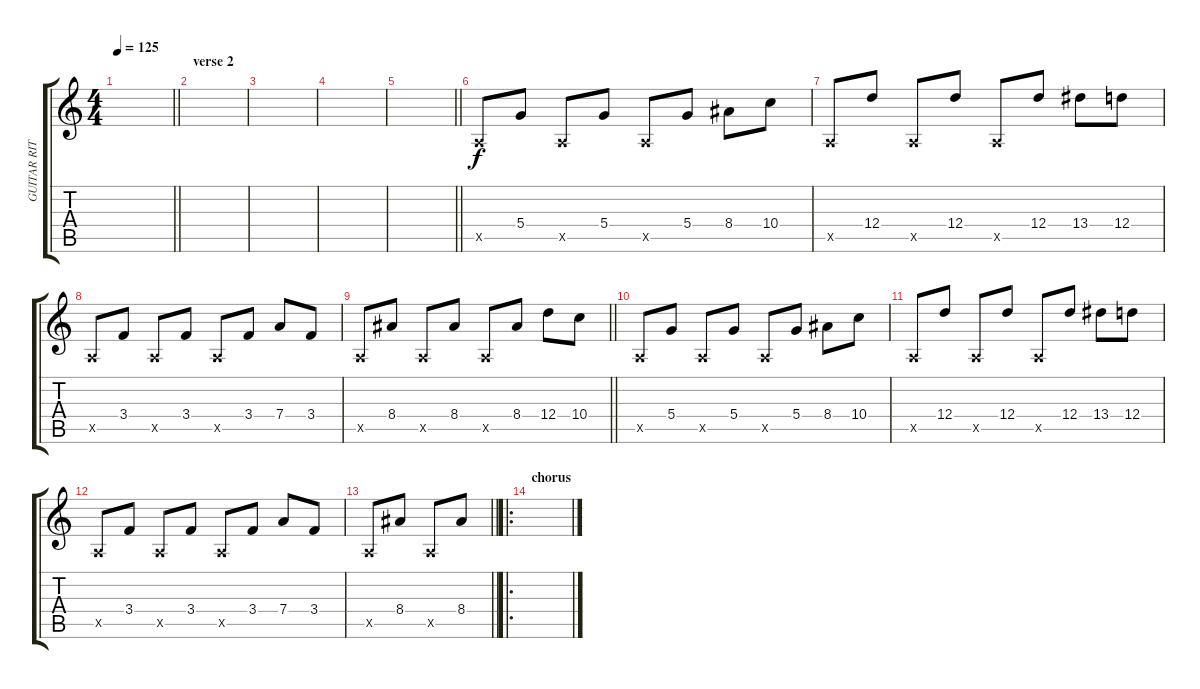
\track ("GUITAR RITE" "GUITAR RIT") {instrument distortionguitar}
\staff {score tabs}
\tuning (E4 B3 G3 D3 A2 D2) {hide}
\ts (4 4)
\tempo 125
\clef g2
\barLineRight lightlight
\ks c
|
\section ("" "verse 2")
|
|
|
\barLineRight lightlight
|
\section ("" "")
0.5{x}.8 5.4.8 0.5{x}.8 5.4.8 0.5{x}.8 5.4.8 8.4.8 10.4.8 |
0.5{x}.8 12.4.8 0.5{x}.8 12.4.8 0.5{x}.8 12.4.8 13.4.8 12.4.8 |
0.5{x}.8 3.4.8 0.5{x}.8 3.4.8 0.5{x}.8 3.4.8 7.4.8 3.4.8 |
\barLineRight lightlight
0.5{x}.8 8.4.8 0.5{x}.8 8.4.8 0.5{x}.8 8.4.8 12.4.8 10.4.8 |
\section ("" "")
0.5{x}.8 5.4.8 0.5{x}.8 5.4.8 0.5{x}.8 5.4.8 8.4.8 10.4.8 |
0.5{x}.8 12.4.8 0.5{x}.8 12.4.8 0.5{x}.8 12.4.8 13.4.8 12.4.8 |
0.5{x}.8 3.4.8 0.5{x}.8 3.4.8 0.5{x}.8 3.4.8 7.4.8 3.4.8 |
\barLineRight lightlight
0.5{x}.8 8.4.8 0.5{x}.8 8.4.8 |
\ro
\section ("" "chorus")
